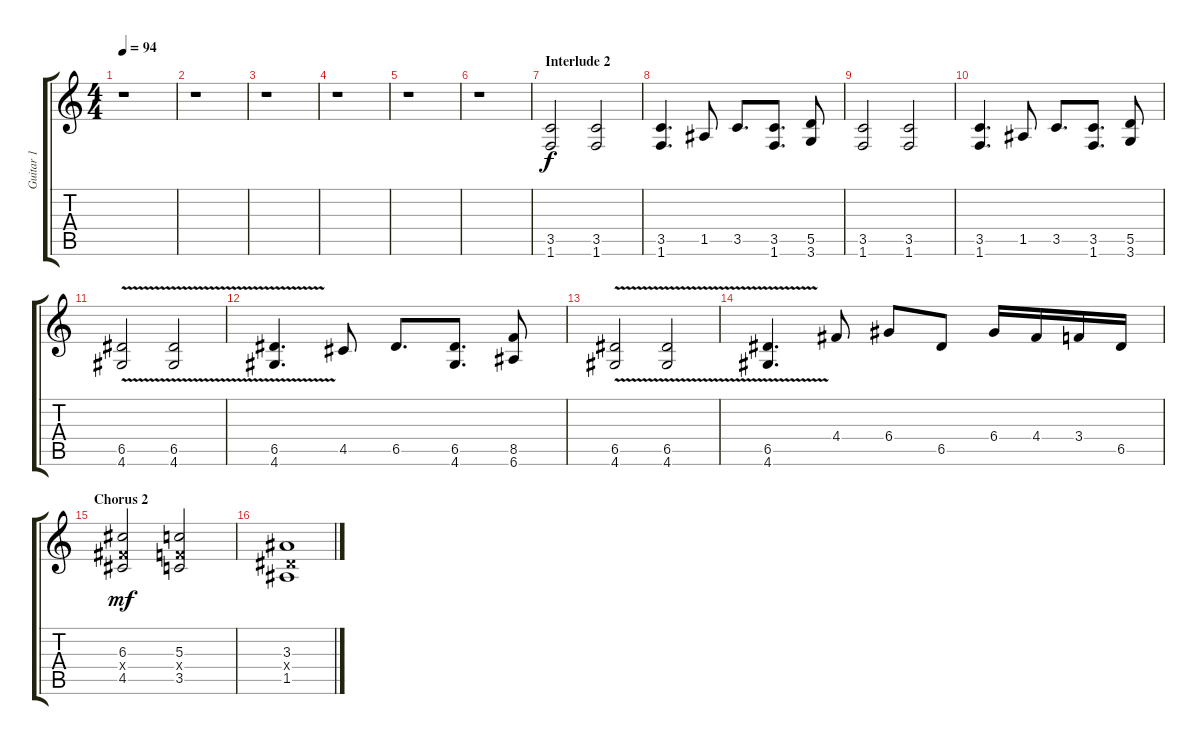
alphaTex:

\track ("Guitar 1" "Guitar 1") {instrument overdrivenguitar}
\staff {score tabs}
\tuning (E4 B3 G3 D3 A2 E2) {hide}
\ts (4 4)
\tempo 94
\clef g2
\ks c
r.1{dy f} |
r.1 |
r.1 |
r.1 |
r.1 |
r.1 |
\section ("" "Interlude 2")
(3.5 1.6).2 (3.5 1.6).2 |
(3.5 1.6).4{d} 1.5.8 3.5.8{d} (3.5 1.6).8{d} (5.5 3.6).8 |
(3.5 1.6).2 (3.5 1.6).2 |
(3.5 1.6).4{d} 1.5.8 3.5.8{d} (3.5 1.6).8{d} (5.5 3.6).8 |
(6.5{v} 4.6).2 (6.5{v} 4.6).2 |
(6.5{v} 4.6).4{d} 4.5.8 6.5.8{d} (6.5 4.6).8{d} (8.5 6.6).8 |
(6.5{v} 4.6).2 (6.5{v} 4.6).2 |
(6.5{v} 4.6).4{d} 4.4.8 6.4.8 6.5.8 6.4.16 4.4.16 3.4.16 6.5.16 |
\section ("" "Chorus 2")
(6.3 4.4{x} 4.5).2{dy mf} (5.3 3.4{x} 3.5).2 |
(3.3 1.4{x} 1.5).1
